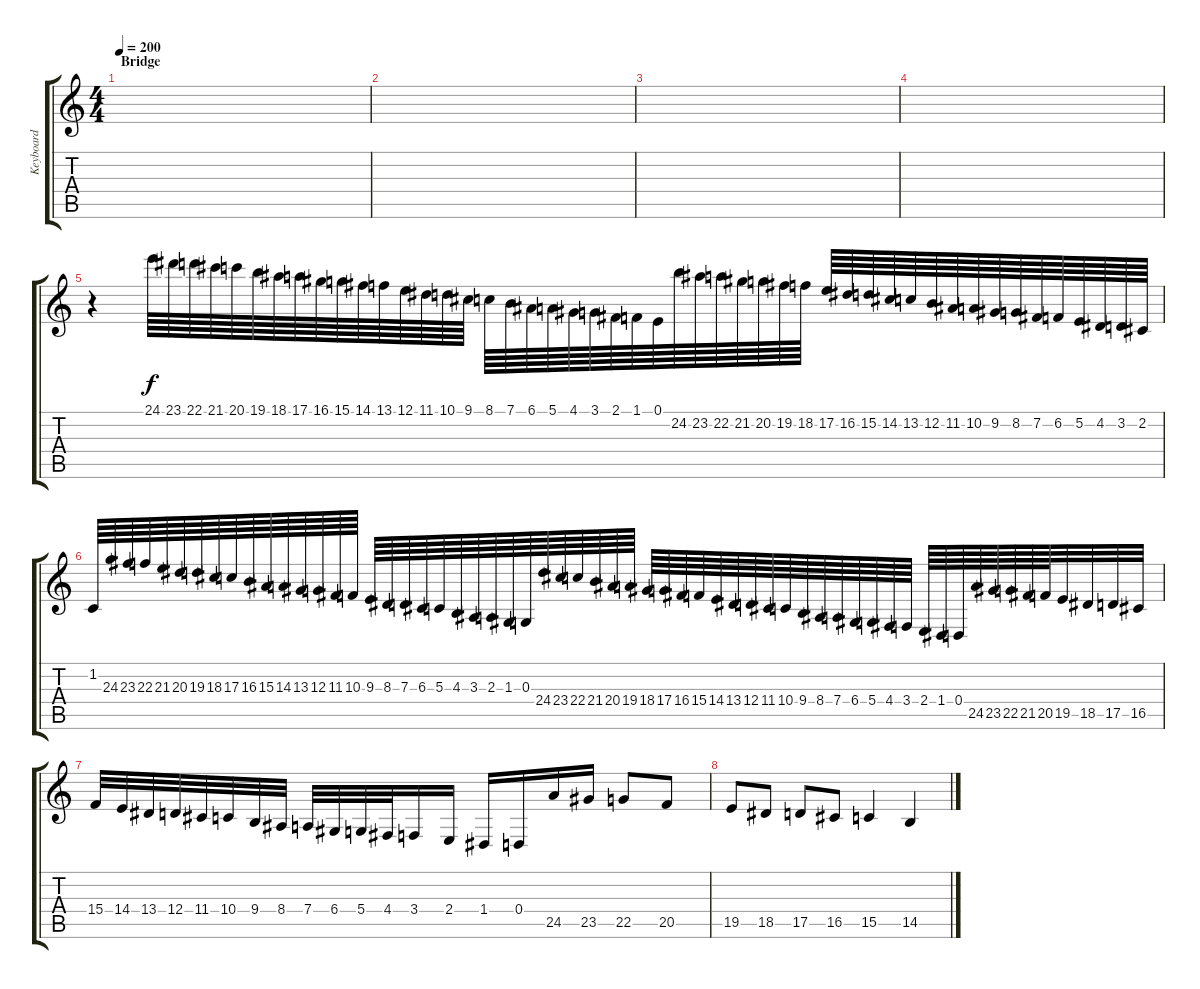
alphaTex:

\track ("Keyboard" "Keyboard") {instrument guitarfretnoise}
\staff {score tabs}
\tuning (E4 B3 G3 D3 A2 E2) {hide}
\ts (4 4)
\section ("" "Bridge")
\tempo 200
\clef g2
\ks c
|
|
|
|
r.4 24.1.64 23.1.64 22.1.64 21.1.64 20.1.64 19.1.64 18.1.64 17.1.64 16.1.64 15.1.64 14.1.64 13.1.64 12.1.64 11.1.64 10.1.64 9.1.64 8.1.64 7.1.64 6.1.64 5.1.64 4.1.64 3.1.64 2.1.64 1.1.64 0.1.64 24.2.64 23.2.64 22.2.64 21.2.64 20.2.64 19.2.64 18.2.64 17.2.64 16.2.64 15.2.64 14.2.64 13.2.64 12.2.64 11.2.64 10.2.64 9.2.64 8.2.64 7.2.64 6.2.64 5.2.64 4.2.64 3.2.64 2.2.64 |
1.2.64 24.3.64 23.3.64 22.3.64 21.3.64 20.3.64 19.3.64 18.3.64 17.3.64 16.3.64 15.3.64 14.3.64 13.3.64 12.3.64 11.3.64 10.3.64 9.3.64 8.3.64 7.3.64 6.3.64 5.3.64 4.3.64 3.3.64 2.3.64 1.3.64 0.3.64 24.4.64 23.4.64 22.4.64 21.4.64 20.4.64 19.4.64 18.4.64 17.4.64 16.4.64 15.4.64 14.4.64 13.4.64 12.4.64 11.4.64 10.4.64 9.4.64 8.4.64 7.4.64 6.4.64 5.4.64 4.4.64 3.4.64 2.4.64 1.4.64 0.4.64 24.5.64 23.5.64 22.5.64 21.5.64 20.5.64 19.5.32 18.5.32 17.5.32 16.5.32 |
15.4.32 14.4.32 13.4.32 12.4.32 11.4.32 10.4.32 9.4.32 8.4.32 7.4.32 6.4.32 5.4.32 4.4.32 3.4.16 2.4.16 1.4.16 0.4.16 24.5.16 23.5.16 22.5.8 20.5.8 |
19.5.8 18.5.8 17.5.8 16.5.8 15.5.4 14.5.4
